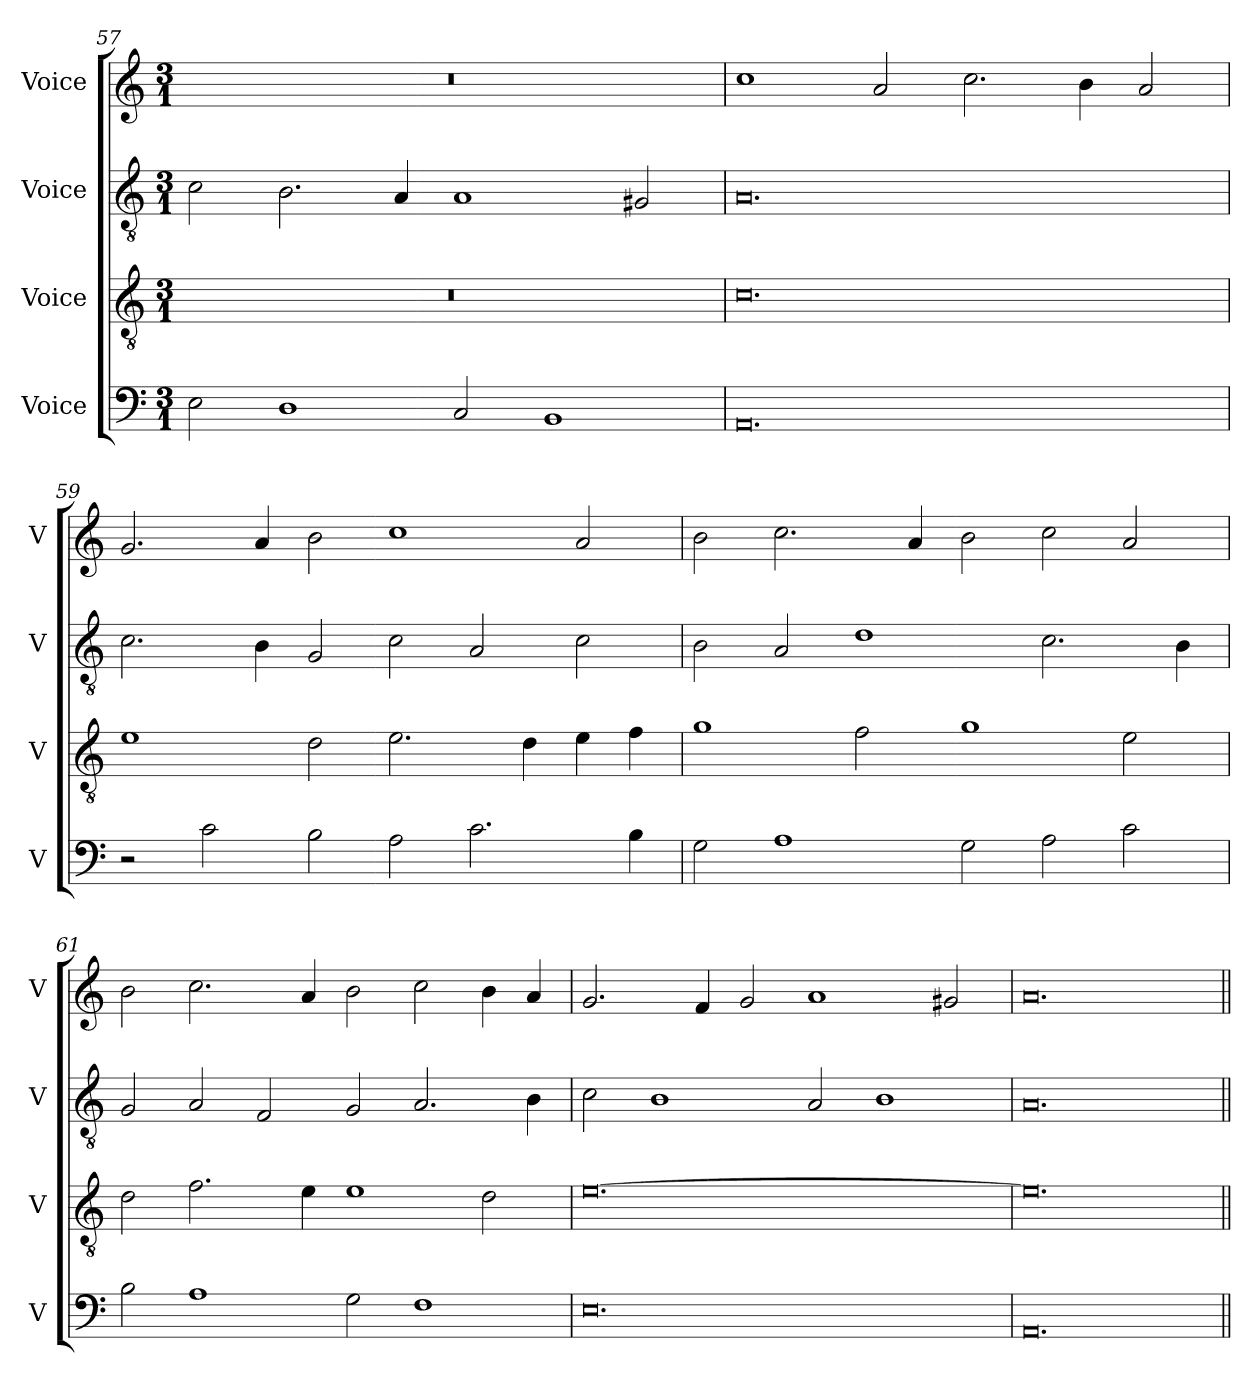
**kern	**kern	**kern	**kern
*part4	*part3	*part2	*part1
*staff4	*staff3	*staff2	*staff1
*I"Voice	*I"Voice	*I"Voice	*I"Voice
*I'V	*I'V	*I'V	*I'V
!!LO:LB:g=z
*clefF4	*clefGv2	*clefGv2	*clefG2
*k[]	*k[]	*k[]	*k[]
*M3/1	*M3/1	*M3/1	*M3/1
=57	=57	=57	=57
2E\	0.r	2c\	0.r
1D	.	2.B\	.
.	.	4A/	.
2C/	.	1A	.
1BB	.	.	.
.	.	2G#X/	.
=58	=58	=58	=58
0.AA	0.c	0.A	1cc
.	.	.	2a/
.	.	.	2.cc\
.	.	.	4b\
.	.	.	2a/
!!LO:LB:g=z
=59	=59	=59	=59
2r	1e	2.c\	2.g/
2c\	.	.	.
.	.	4B\	4a/
2B\	2d\	2G/	2b\
2A\	2.e\	2c\	1cc
2.c\	.	2A/	.
.	4d\	.	.
.	4e\	2c\	2a/
4B\	4f\	.	.
=60	=60	=60	=60
2G\	1g	2B\	2b\
1A	.	2A/	2.cc\
.	2f\	1d	.
.	.	.	4a/
2G\	1g	.	2b\
2A\	.	2.c\	2cc\
2c\	2e\	.	2a/
.	.	4B\	.
!!LO:LB:g=z
=61	=61	=61	=61
2B\	2d\	2G/	2b\
1A	2.f\	2A/	2.cc\
.	.	2F/	.
.	4e\	.	4a/
2G\	1e	2G/	2b\
1F	.	2.A/	2cc\
.	2d\	.	4b\
.	.	4B\	4a/
=62	=62	=62	=62
0.E	[0.e	2c\	2.g/
.	.	1B	.
.	.	.	4f/
.	.	.	2g/
.	.	2A/	1a
.	.	1B	.
.	.	.	2g#X/
=63	=63	=63	=63
0.AA	0.e]	0.A	0.a
=||	=||	=||	=||
*-	*-	*-	*-
